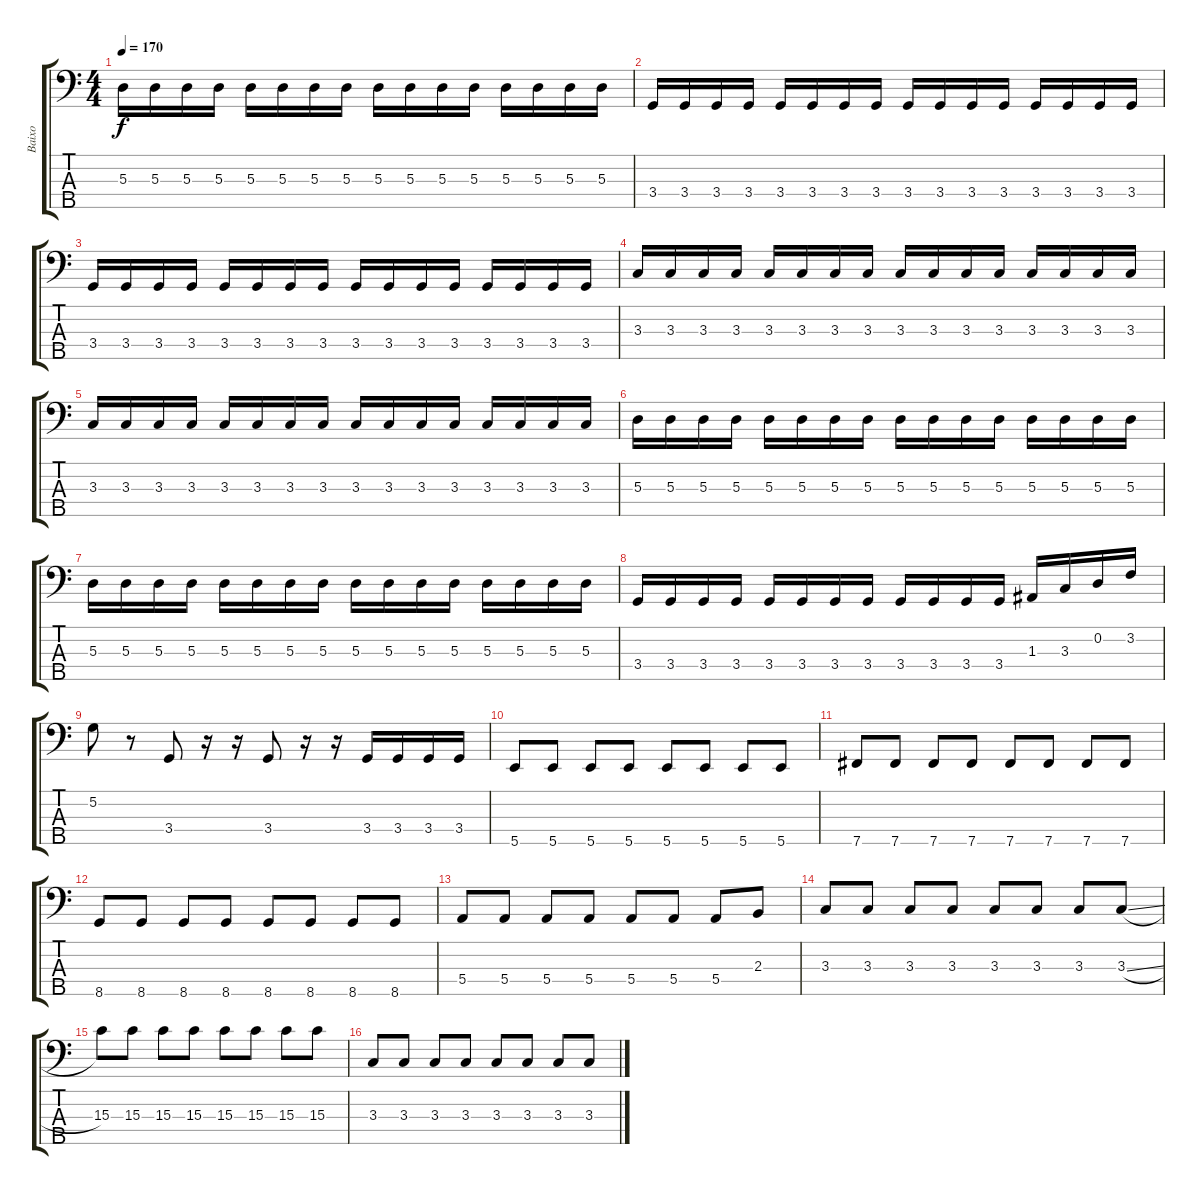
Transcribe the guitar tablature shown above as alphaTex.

\track ("Baixo" "Baixo") {instrument electricbassfinger}
\staff {score tabs}
\tuning (G2 D2 A1 E1 B0) {hide}
\ts (4 4)
\tempo 170
\clef f4
\ks c
5.3.16{dy f} 5.3.16 5.3.16 5.3.16 5.3.16 5.3.16 5.3.16 5.3.16 5.3.16 5.3.16 5.3.16 5.3.16 5.3.16 5.3.16 5.3.16 5.3.16 |
3.4.16 3.4.16 3.4.16 3.4.16 3.4.16 3.4.16 3.4.16 3.4.16 3.4.16 3.4.16 3.4.16 3.4.16 3.4.16 3.4.16 3.4.16 3.4.16 |
3.4.16 3.4.16 3.4.16 3.4.16 3.4.16 3.4.16 3.4.16 3.4.16 3.4.16 3.4.16 3.4.16 3.4.16 3.4.16 3.4.16 3.4.16 3.4.16 |
3.3.16 3.3.16 3.3.16 3.3.16 3.3.16 3.3.16 3.3.16 3.3.16 3.3.16 3.3.16 3.3.16 3.3.16 3.3.16 3.3.16 3.3.16 3.3.16 |
3.3.16 3.3.16 3.3.16 3.3.16 3.3.16 3.3.16 3.3.16 3.3.16 3.3.16 3.3.16 3.3.16 3.3.16 3.3.16 3.3.16 3.3.16 3.3.16 |
5.3.16 5.3.16 5.3.16 5.3.16 5.3.16 5.3.16 5.3.16 5.3.16 5.3.16 5.3.16 5.3.16 5.3.16 5.3.16 5.3.16 5.3.16 5.3.16 |
5.3.16 5.3.16 5.3.16 5.3.16 5.3.16 5.3.16 5.3.16 5.3.16 5.3.16 5.3.16 5.3.16 5.3.16 5.3.16 5.3.16 5.3.16 5.3.16 |
3.4.16 3.4.16 3.4.16 3.4.16 3.4.16 3.4.16 3.4.16 3.4.16 3.4.16 3.4.16 3.4.16 3.4.16 1.3.16 3.3.16 0.2.16 3.2.16 |
5.2.8 r.8 3.4.8 r.16 r.16 3.4.8 r.16 r.16 3.4.16 3.4.16 3.4.16 3.4.16 |
5.5.8 5.5.8 5.5.8 5.5.8 5.5.8 5.5.8 5.5.8 5.5.8 |
7.5.8 7.5.8 7.5.8 7.5.8 7.5.8 7.5.8 7.5.8 7.5.8 |
8.5.8 8.5.8 8.5.8 8.5.8 8.5.8 8.5.8 8.5.8 8.5.8 |
5.4.8 5.4.8 5.4.8 5.4.8 5.4.8 5.4.8 5.4.8 2.3.8 |
3.3.8 3.3.8 3.3.8 3.3.8 3.3.8 3.3.8 3.3.8 3.3{sl}.8 |
15.3.8 15.3.8 15.3.8 15.3.8 15.3.8 15.3.8 15.3.8 15.3.8 |
3.3.8 3.3.8 3.3.8 3.3.8 3.3.8 3.3.8 3.3.8 3.3{sl}.8
